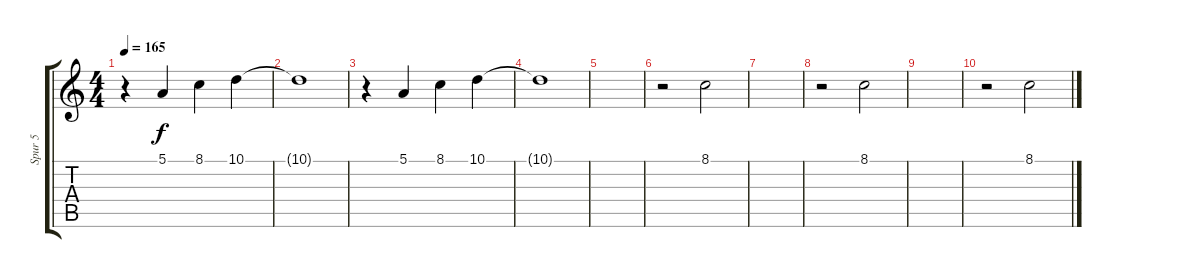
\track ("Spur 5" "Spur 5") {instrument acousticgrandpiano}
\staff {score tabs}
\tuning (E4 B3 G3 D3 A2 E2) {hide}
\ts (4 4)
\tempo 165
\clef g2
\ks c
r.4{dy f} 5.1.4 8.1.4 10.1.4 |
10.1{t}.1 |
r.4 5.1.4 8.1.4 10.1.4 |
10.1{t}.1 |
|
r.2 8.1.2 |
|
r.2 8.1.2 |
|
r.2 8.1.2
